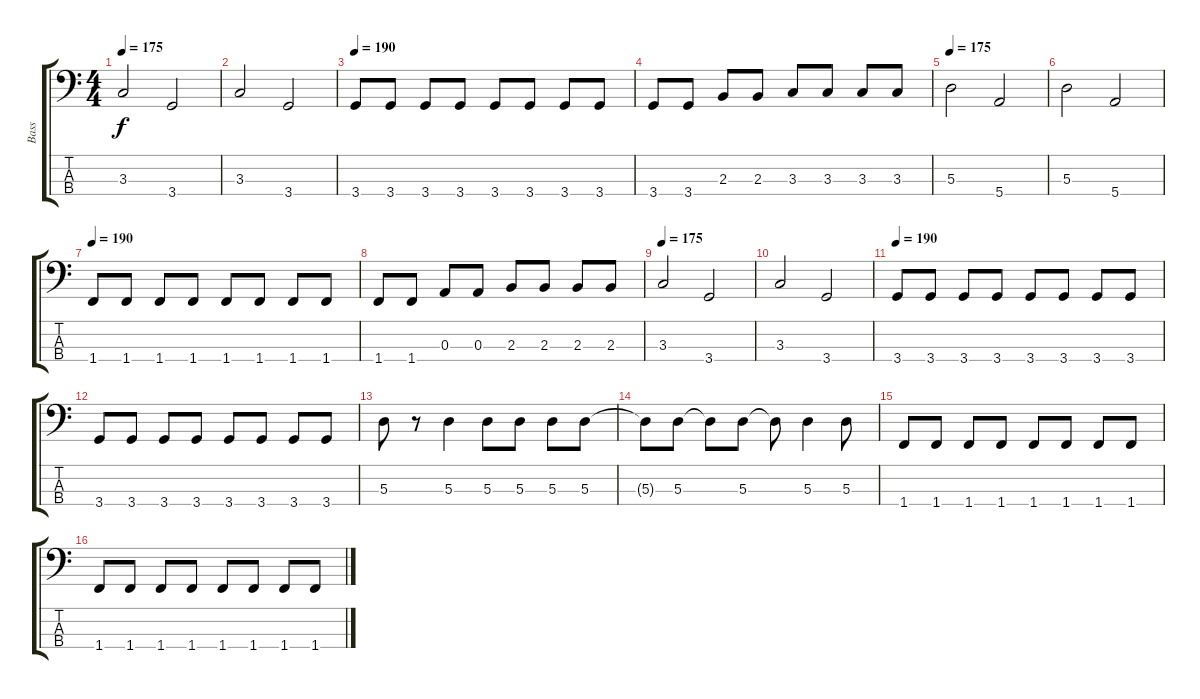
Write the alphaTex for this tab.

\track ("Bass" "Bass") {instrument electricbasspick}
\staff {score tabs}
\tuning (G2 D2 A1 E1) {hide}
\ts (4 4)
\tempo 175
\clef f4
\ks c
3.3.2{dy f} 3.4.2 |
3.3.2 3.4.2 |
\tempo 190
3.4.8 3.4.8 3.4.8 3.4.8 3.4.8 3.4.8 3.4.8 3.4.8 |
3.4.8 3.4.8 2.3.8 2.3.8 3.3.8 3.3.8 3.3.8 3.3.8 |
\tempo 175
5.3.2 5.4.2 |
5.3.2 5.4.2 |
\tempo 190
1.4.8 1.4.8 1.4.8 1.4.8 1.4.8 1.4.8 1.4.8 1.4.8 |
1.4.8 1.4.8 0.3.8 0.3.8 2.3.8 2.3.8 2.3.8 2.3.8 |
\tempo 175
3.3.2 3.4.2 |
3.3.2 3.4.2 |
\tempo 190
3.4.8 3.4.8 3.4.8 3.4.8 3.4.8 3.4.8 3.4.8 3.4.8 |
3.4.8 3.4.8 3.4.8 3.4.8 3.4.8 3.4.8 3.4.8 3.4.8 |
5.3.8 r.8 5.3.4 5.3.8 5.3.8 5.3.8 5.3.8 |
5.3{t}.8 5.3.8 5.3{t}.8 5.3.8 5.3{t}.8 5.3.4 5.3.8 |
1.4.8 1.4.8 1.4.8 1.4.8 1.4.8 1.4.8 1.4.8 1.4.8 |
1.4.8 1.4.8 1.4.8 1.4.8 1.4.8 1.4.8 1.4.8 1.4.8
